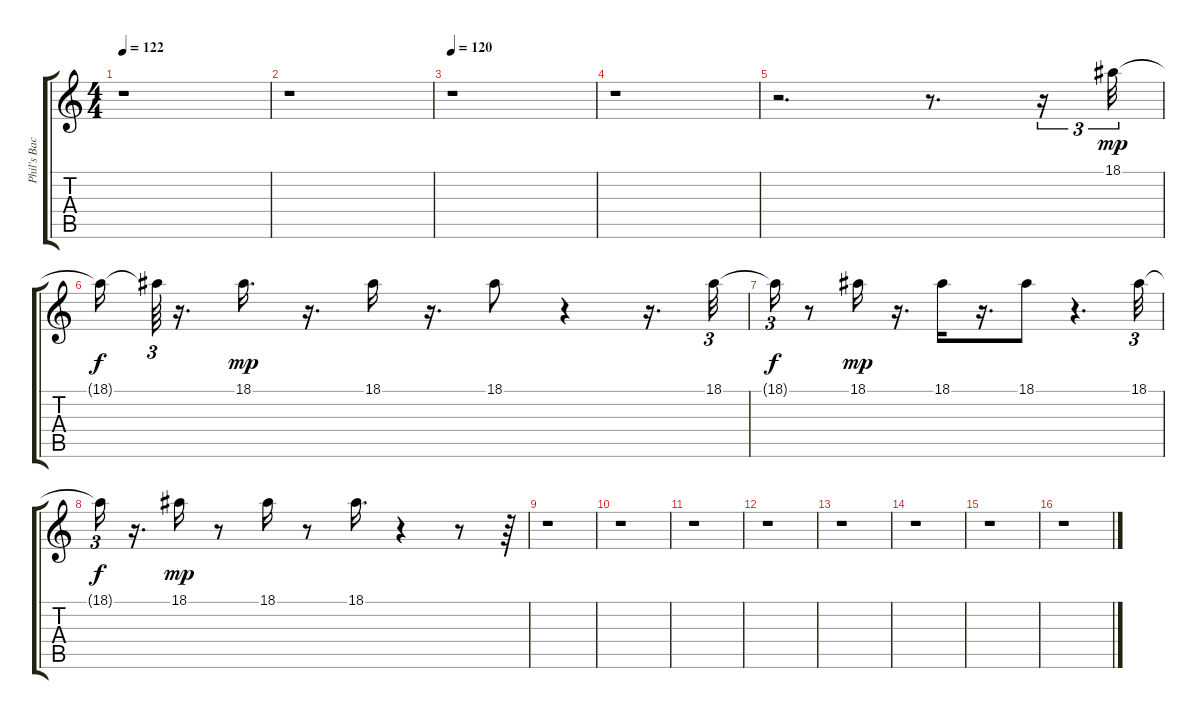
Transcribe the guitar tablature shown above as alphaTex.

\track ("Phil's Background Vocals" "Phil's Bac") {instrument panflute}
\staff {score tabs}
\tuning (E4 B3 G3 D3 A2 E2) {hide}
\ts (4 4)
\tempo 122
\clef g2
\ks c
r.1{dy f} |
r.1 |
\tempo 120
r.1 |
r.1 |
r.2{d} r.8{d} r.16{tu (3 2)} 18.1.32{tu (3 2) dy mp} |
18.1{t}.16{dy f} 18.1{t}.64{tu (3 2)} r.16{d} 18.1.16{d dy mp} r.16{d} 18.1.16 r.16{d} 18.1.8 r.4 r.16{d} 18.1.32{tu (3 2)} |
18.1{t}.16{tu (3 2) dy f} r.8 18.1.16{dy mp} r.16{d} 18.1.16 r.16{d} 18.1.8 r.4{d} 18.1.32{tu (3 2)} |
18.1{t}.16{tu (3 2) dy f} r.16{d} 18.1.16{dy mp} r.8 18.1.16 r.8 18.1.16{d} r.4 r.8 r.64 |
r.1 |
r.1 |
r.1 |
r.1 |
r.1 |
r.1 |
r.1 |
r.1
